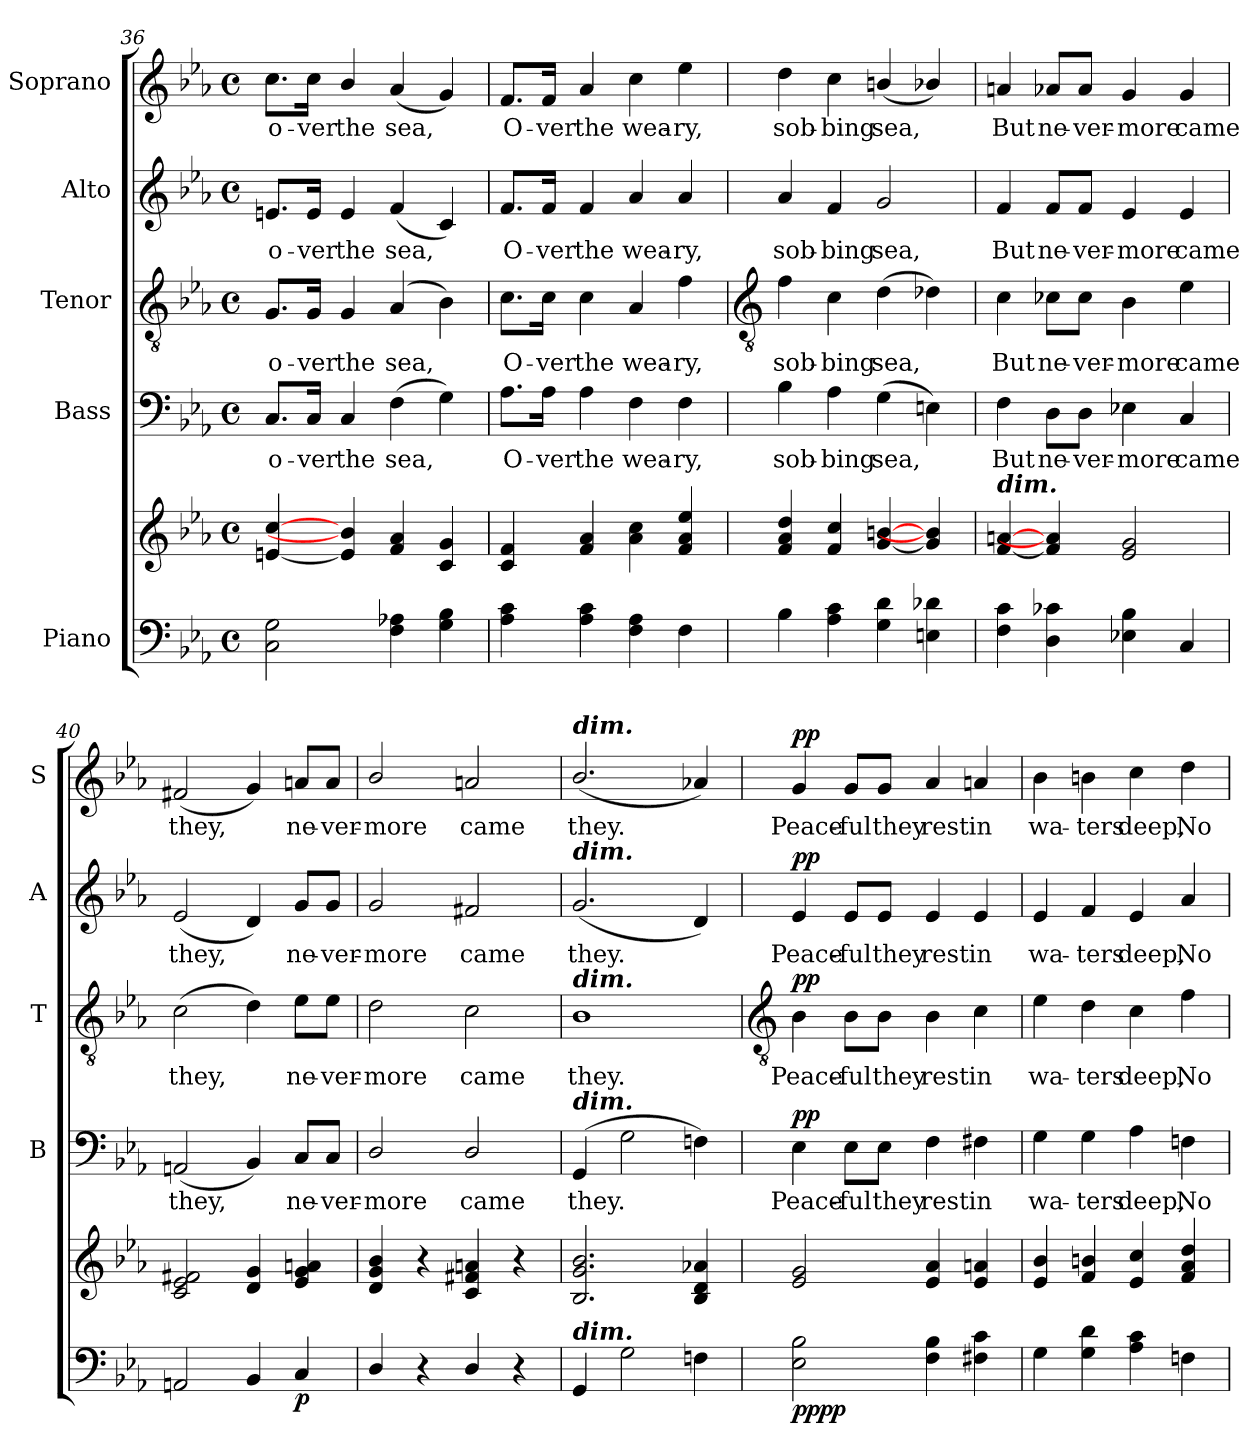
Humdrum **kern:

**kern	**kern	**dynam	**kern	**text	**dynam	**kern	**text	**dynam	**kern	**text	**dynam	**kern	**text	**dynam
*part5	*part5	*part5	*part4	*part4	*part4	*part3	*part3	*part3	*part2	*part2	*part2	*part1	*part1	*part1
*staff6	*staff5	*staff5/6	*staff4	*staff4	*staff4	*staff3	*staff3	*staff3	*staff2	*staff2	*staff2	*staff1	*staff1	*staff1
*I"Piano	*	*	*I"Bass	*	*	*I"Tenor	*	*	*I"Alto	*	*	*I"Soprano	*	*
*	*	*	*I'B	*	*	*I'T	*	*	*I'A	*	*	*I'S	*	*
*clefF4	*clefG2	*	*clefF4	*	*	*clefGv2	*	*	*clefG2	*	*	*clefG2	*	*
*k[b-e-a-]	*k[b-e-a-]	*	*k[b-e-a-]	*	*	*k[b-e-a-]	*	*	*k[b-e-a-]	*	*	*k[b-e-a-]	*	*
*E-:	*E-:	*	*E-:	*	*	*E-:	*	*	*E-:	*	*	*E-:	*	*
*M4/4	*M4/4	*	*M4/4	*	*	*M4/4	*	*	*M4/4	*	*	*M4/4	*	*
*met(c)	*met(c)	*	*met(c)	*	*	*met(c)	*	*	*met(c)	*	*	*met(c)	*	*
=36	=36	=36	=36	=36	=36	=36	=36	=36	=36	=36	=36	=36	=36	=36
!	!	!	!	!LO:LY:b	!	!	!LO:LY:b	!	!	!LO:LY:b	!	!	!LO:LY:b	!
2C 2G	[4en/ [4cc/	.	8.C/L	o-	.	8.G/L	o-	.	8.en/L	o-	.	8.cc\L	o-	.
!	!	!	!	!LO:LY:b	!	!	!LO:LY:b	!	!	!LO:LY:b	!	!	!LO:LY:b	!
.	.	.	16C/Jk	-ver	.	16G/Jk	-ver	.	16e/Jk	-ver	.	16cc\Jk	-ver	.
!	!	!	!	!LO:LY:b	!	!	!LO:LY:b	!	!	!LO:LY:b	!	!	!LO:LY:b	!
.	4e/] 4b-/]	.	4C	the	.	4G	the	.	4e	the	.	4b-/	the	.
!	!	!	!	!LO:LY:b	!	!	!LO:LY:b	!	!	!LO:LY:b	!	!	!LO:LY:b	!
4F 4A-X	4f 4a-	.	(>4F	sea,	.	(<4A-	sea,	.	(<4f	sea,	.	(<4a-	sea,	.
4G 4B-	4c 4g	.	4G)	.	.	4B-)	.	.	4c)	.	.	4g)	.	.
=37	=37	=37	=37	=37	=37	=37	=37	=37	=37	=37	=37	=37	=37	=37
!	!	!	!	!LO:LY:b	!	!	!LO:LY:b	!	!	!LO:LY:b	!	!	!LO:LY:b	!
4A- 4c	4c 4f	.	8.A-\L	O-	.	8.c\L	O-	.	8.f/L	O-	.	8.f/L	O-	.
!	!	!	!	!LO:LY:b	!	!	!LO:LY:b	!	!	!LO:LY:b	!	!	!LO:LY:b	!
.	.	.	16A-\Jk	-ver	.	16c\Jk	-ver	.	16f/Jk	-ver	.	16f/Jk	-ver	.
!	!	!	!	!LO:LY:b	!	!	!LO:LY:b	!	!	!LO:LY:b	!	!	!LO:LY:b	!
4A- 4c	4f 4a-	.	4A-	the	.	4c	the	.	4f	the	.	4a-	the	.
!	!	!	!	!LO:LY:b	!	!	!LO:LY:b	!	!	!LO:LY:b	!	!	!LO:LY:b	!
4F 4A-	4a- 4cc	.	4F	wea-	.	4A-	wea-	.	4a-	wea-	.	4cc	wea-	.
!	!	!	!	!LO:LY:b	!	!	!LO:LY:b	!	!	!LO:LY:b	!	!	!LO:LY:b	!
4F	4f 4a- 4ee-	.	4F	-ry,	.	4f	-ry,	.	4a-	-ry,	.	4ee-	-ry,	.
!!LO:LB:g=z
=38	=38	=38	=38	=38	=38	=38	=38	=38	=38	=38	=38	=38	=38	=38
*	*	*	*	*	*	*clefGv2	*	*	*	*	*	*	*	*
!	!	!	!	!LO:LY:b	!	!	!LO:LY:b	!	!	!LO:LY:b	!	!	!LO:LY:b	!
4B-	4f 4a- 4dd	.	4B-	sob-	.	4f	sob-	.	4a-	sob-	.	4dd	sob-	.
!	!	!	!	!LO:LY:b	!	!	!LO:LY:b	!	!	!LO:LY:b	!	!	!LO:LY:b	!
4A- 4c	4f 4cc	.	4A-	-bing	.	4c	-bing	.	4f	-bing	.	4cc	-bing	.
!	!	!	!	!LO:LY:b	!	!	!LO:LY:b	!	!	!LO:LY:b	!	!	!LO:LY:b	!
4G 4d	[4g/ [4bn/	.	(>4G	sea,	.	(>4d	sea,	.	2g	sea,	.	(<4bn/	sea,	.
4En 4d-X	4g/] 4b-/]	.	4En)	.	.	4d-X)	.	.	.	.	.	4b-X/)	.	.
=39	=39	=39	=39	=39	=39	=39	=39	=39	=39	=39	=39	=39	=39	=39
!	!LO:TX:a:Bi:t=dim.	!	!	!	!	!	!	!	!	!	!	!	!	!
!	!	!	!	!LO:LY:b	!	!	!LO:LY:b	!	!	!LO:LY:b	!	!	!LO:LY:b	!
4F 4c	[4f [4an	.	4F	But	.	4c	But	.	4f	But	.	4an	But	.
!	!	!	!	!LO:LY:b	!	!	!LO:LY:b	!	!	!LO:LY:b	!	!	!LO:LY:b	!
4D 4c-X	4f] 4a-]	.	8D\L	ne-	.	8c-X\L	ne-	.	8f/L	ne-	.	8a-X/L	ne-	.
!	!	!	!	!LO:LY:b	!	!	!LO:LY:b	!	!	!LO:LY:b	!	!	!LO:LY:b	!
.	.	.	8D\J	-ver-	.	8c-\J	-ver-	.	8f/J	-ver-	.	8a-/J	-ver-	.
!	!	!	!	!LO:LY:b	!	!	!LO:LY:b	!	!	!LO:LY:b	!	!	!LO:LY:b	!
4E-X 4B-	2e- 2g	.	4E-X	-more	.	4B-	-more	.	4e-	-more	.	4g	-more	.
!	!	!	!	!LO:LY:b	!	!	!LO:LY:b	!	!	!LO:LY:b	!	!	!LO:LY:b	!
4C	.	.	4C	came	.	4e-	came	.	4e-	came	.	4g	came	.
=40	=40	=40	=40	=40	=40	=40	=40	=40	=40	=40	=40	=40	=40	=40
!	!	!	!	!LO:LY:b	!	!	!LO:LY:b	!	!	!LO:LY:b	!	!	!LO:LY:b	!
2AAn	2c 2e- 2f#X	.	(<2AAn	they,	.	(>2c	they,	.	(<2e-	they,	.	(<2f#X	they,	.
4BB-/	4d 4g	.	4BB-)	.	.	4d)	.	.	4d)	.	.	4g)	.	.
!	!	!LO:DY:b=2	!	!LO:LY:b	!	!	!LO:LY:b	!	!	!LO:LY:b	!	!	!LO:LY:b	!
4C	4e- 4g 4an	p	8C/L	ne-	.	8e-\L	ne-	.	8g/L	ne-	.	8an/L	ne-	.
!	!	!	!	!LO:LY:b	!	!	!LO:LY:b	!	!	!LO:LY:b	!	!	!LO:LY:b	!
.	.	.	8C/J	-ver-	.	8e-\J	-ver-	.	8g/J	-ver-	.	8a/J	-ver-	.
=41	=41	=41	=41	=41	=41	=41	=41	=41	=41	=41	=41	=41	=41	=41
!	!	!	!	!LO:LY:b	!	!	!LO:LY:b	!	!	!LO:LY:b	!	!	!LO:LY:b	!
4D/	4d/ 4g/ 4b-/	.	2D/	-more	.	2d	-more	.	2g	-more	.	2b-/	-more	.
4r	4r	.	.	.	.	.	.	.	.	.	.	.	.	.
!	!	!	!	!LO:LY:b	!	!	!LO:LY:b	!	!	!LO:LY:b	!	!	!LO:LY:b	!
4D/	4c 4f#X 4an	.	2D/	came	.	2c	came	.	2f#X	came	.	2an	came	.
4r	4r	.	.	.	.	.	.	.	.	.	.	.	.	.
=42	=42	=42	=42	=42	=42	=42	=42	=42	=42	=42	=42	=42	=42	=42
!	!	!	!	!	!	!	!	!	!	!	!	!LO:TX:a:Bi:t=dim.	!	!
!	!	!	!	!	!	!	!	!	!LO:TX:a:Bi:t=dim.	!	!	!	!	!
!	!	!	!	!	!	!LO:TX:a:Bi:t=dim.	!	!	!	!	!	!	!	!
!	!	!	!LO:TX:a:Bi:t=dim.	!	!	!	!	!	!	!	!	!	!	!
!LO:TX:a:Bi:t=dim.	!	!	!	!	!	!	!	!	!	!	!	!	!	!
!	!	!	!	!LO:LY:b	!	!	!LO:LY:b	!	!	!LO:LY:b	!	!	!LO:LY:b	!
4GG	2.B-/ 2.g/ 2.b-/	.	(<4GG	they.	.	1B-	they.	.	(<2.g	they.	.	(<2.b-/	they.	.
2G	.	.	2G	.	.	.	.	.	.	.	.	.	.	.
4Fn	4B- 4d 4a-X	.	4Fn)	.	.	.	.	.	4d)	.	.	4a-X)	.	.
!!LO:LB:g=z
=43	=43	=43	=43	=43	=43	=43	=43	=43	=43	=43	=43	=43	=43	=43
*	*	*	*	*	*	*clefGv2	*	*	*	*	*	*	*	*
!	!	!LO:DY:b=2	!	!LO:LY:b	!	!	!LO:LY:b	!	!	!LO:LY:b	!	!	!LO:LY:b	!
!	!	!LO:DY:n=1:b	!	!	!LO:DY:b	!	!	!LO:DY:b	!	!	!LO:DY:b	!	!	!LO:DY:b
2E- 2B-	2e- 2g	pp pp	4E-	Peace-	pp	4B-	Peace-	pp	4e-	Peace-	pp	4g	Peace-	pp
!	!	!	!	!LO:LY:b	!	!	!LO:LY:b	!	!	!LO:LY:b	!	!	!LO:LY:b	!
.	.	.	8E-\L	-ful	.	8B-\L	-ful	.	8e-/L	-ful	.	8g/L	-ful	.
!	!	!	!	!LO:LY:b	!	!	!LO:LY:b	!	!	!LO:LY:b	!	!	!LO:LY:b	!
.	.	.	8E-\J	they	.	8B-\J	they	.	8e-/J	they	.	8g/J	they	.
!	!	!	!	!LO:LY:b	!	!	!LO:LY:b	!	!	!LO:LY:b	!	!	!LO:LY:b	!
4F 4B-	4e- 4a-	.	4F	rest	.	4B-	rest	.	4e-	rest	.	4a-	rest	.
!	!	!	!	!LO:LY:b	!	!	!LO:LY:b	!	!	!LO:LY:b	!	!	!LO:LY:b	!
4F#X 4c	4e- 4an	.	4F#X	in	.	4c	in	.	4e-	in	.	4an	in	.
=44	=44	=44	=44	=44	=44	=44	=44	=44	=44	=44	=44	=44	=44	=44
!	!	!	!	!LO:LY:b	!	!	!LO:LY:b	!	!	!LO:LY:b	!	!	!LO:LY:b	!
4G	4e- 4b-	.	4G	wa-	.	4e-	wa-	.	4e-	wa-	.	4b-	wa-	.
!	!	!	!	!LO:LY:b	!	!	!LO:LY:b	!	!	!LO:LY:b	!	!	!LO:LY:b	!
4G 4d	4f 4bn	.	4G	-ters	.	4d	-ters	.	4f	-ters	.	4bn	-ters	.
!	!	!	!	!LO:LY:b	!	!	!LO:LY:b	!	!	!LO:LY:b	!	!	!LO:LY:b	!
4A- 4c	4e- 4cc	.	4A-	deep,	.	4c	deep,	.	4e-	deep,	.	4cc	deep,	.
!	!	!	!	!LO:LY:b	!	!	!LO:LY:b	!	!	!LO:LY:b	!	!	!LO:LY:b	!
4Fn	4f 4a- 4dd	.	4Fn	No	.	4f	No	.	4a-	No	.	4dd	No	.
=	=	=	=	=	=	=	=	=	=	=	=	=	=	=
*-	*-	*-	*-	*-	*-	*-	*-	*-	*-	*-	*-	*-	*-	*-
